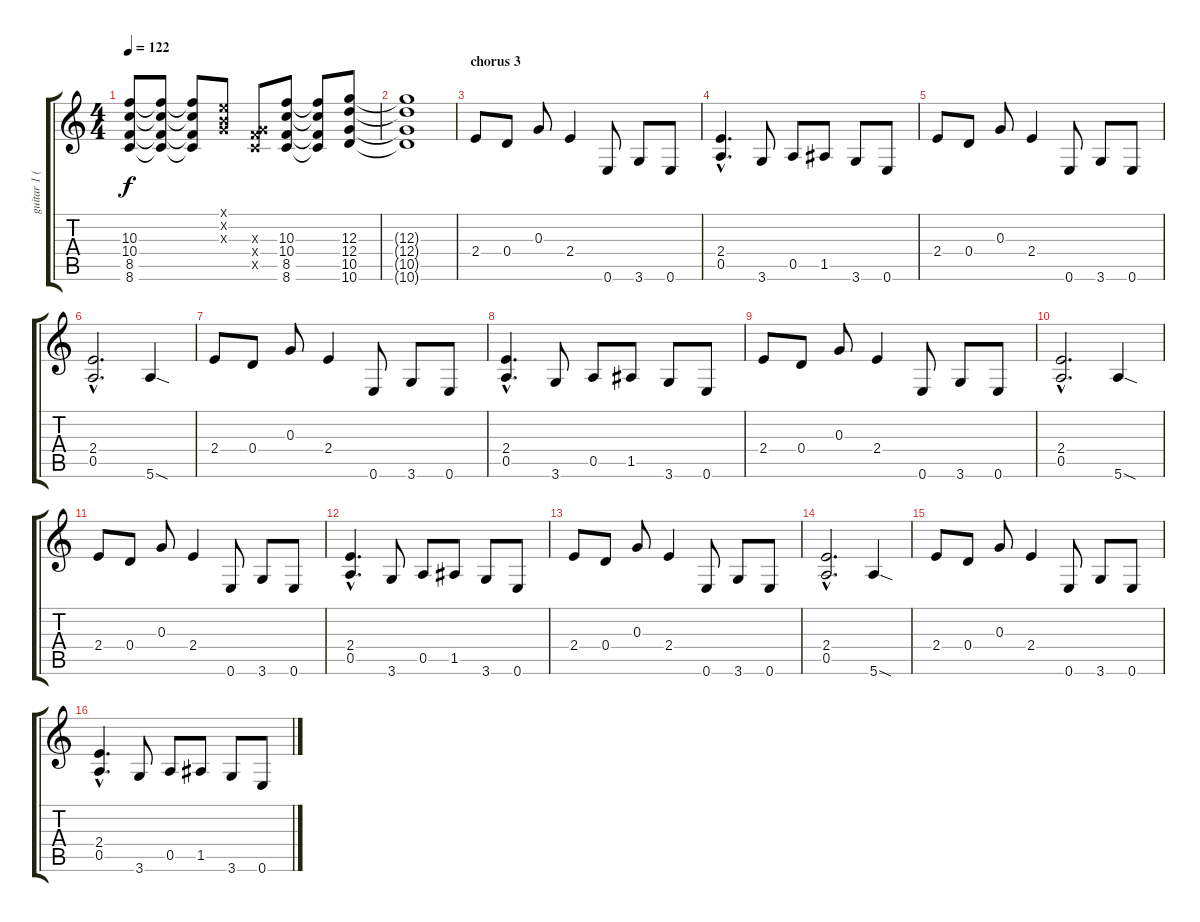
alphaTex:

\track ("guitar 1 (left)" "guitar 1 (") {instrument distortionguitar}
\staff {score tabs}
\tuning (E4 B3 G3 D3 A2 E2) {hide}
\ts (4 4)
\tempo 122
\clef g2
\ks c
(10.3{t} 10.4{t} 8.5{t} 8.6{t}).8{dy f} (10.3{t} 10.4{t} 8.5{t} 8.6{t}).8 (10.3{t} 10.4{t} 8.5{t} 8.6{t}).8 (0.1{x} 0.2{x} 0.3{x}).8 (0.3{x} 3.4{x} 3.5{x}).8 (10.3 10.4 8.5 8.6).8 (10.3{t} 10.4{t} 8.5{t} 8.6{t}).8 (12.3 12.4 10.5 10.6).8 |
(12.3{t} 12.4{t} 10.5{t} 10.6{t}).1 |
\section ("" "chorus 3")
2.4.8 0.4.8 0.3.8 2.4.4 0.6.8 3.6.8 0.6.8 |
(2.4{hac} 0.5{hac}).4{d} 3.6.8 0.5.8 1.5.8 3.6.8 0.6.8 |
2.4.8 0.4.8 0.3.8 2.4.4 0.6.8 3.6.8 0.6.8 |
(2.4{hac} 0.5{hac}).2{d} 5.6{sod}.4 |
2.4.8 0.4.8 0.3.8 2.4.4 0.6.8 3.6.8 0.6.8 |
(2.4{hac} 0.5{hac}).4{d} 3.6.8 0.5.8 1.5.8 3.6.8 0.6.8 |
2.4.8 0.4.8 0.3.8 2.4.4 0.6.8 3.6.8 0.6.8 |
(2.4{hac} 0.5{hac}).2{d} 5.6{sod}.4 |
2.4.8 0.4.8 0.3.8 2.4.4 0.6.8 3.6.8 0.6.8 |
(2.4{hac} 0.5{hac}).4{d} 3.6.8 0.5.8 1.5.8 3.6.8 0.6.8 |
2.4.8 0.4.8 0.3.8 2.4.4 0.6.8 3.6.8 0.6.8 |
(2.4{hac} 0.5{hac}).2{d} 5.6{sod}.4 |
2.4.8 0.4.8 0.3.8 2.4.4 0.6.8 3.6.8 0.6.8 |
(2.4{hac} 0.5{hac}).4{d} 3.6.8 0.5.8 1.5.8 3.6.8 0.6.8
